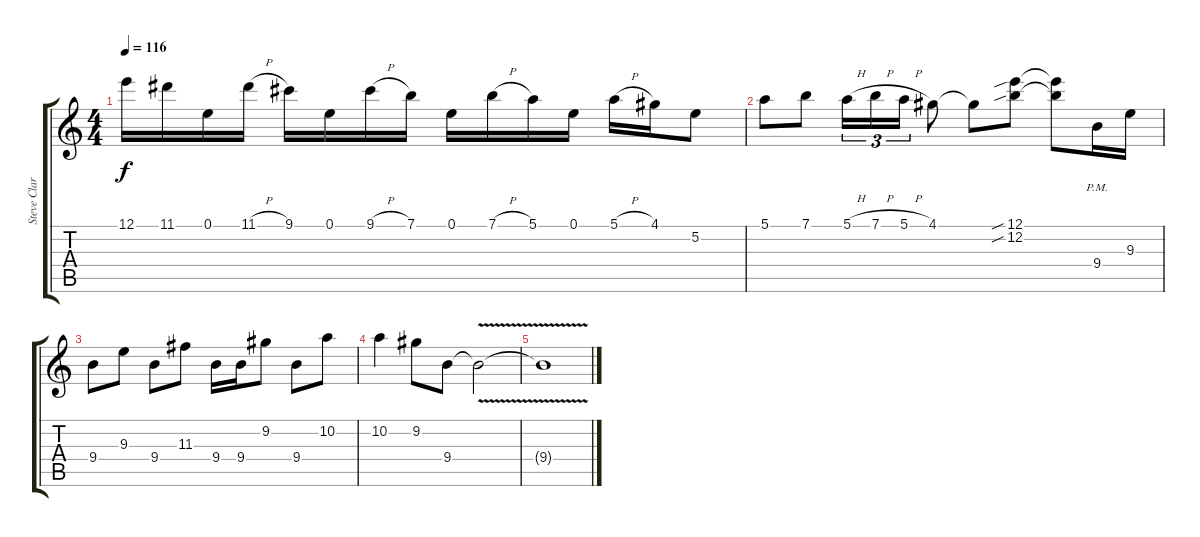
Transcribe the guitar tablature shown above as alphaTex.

\track ("Steve Clark" "Steve Clar") {instrument distortionguitar}
\staff {score tabs}
\tuning (E4 B3 G3 D3 A2 E2) {hide}
\ts (4 4)
\tempo 116
\clef g2
\ks c
12.1.16{dy f} 11.1.16 0.1.16 11.1{h}.16 9.1.16 0.1.16 9.1{h}.16 7.1.16 0.1.16 7.1{h}.16 5.1.16 0.1.16 5.1{h}.16 4.1.16 5.2.8 |
5.1.8 7.1.8 5.1{h}.16{tu (3 2)} 7.1{h}.16{tu (3 2)} 5.1{h}.16{tu (3 2)} 4.1.8 4.1{t}.8 (12.1{sib} 12.2{sib}).8 (12.1{t} 12.2{t}).8 9.4{pm}.16 9.3.16 |
9.4.8 9.3.8 9.4.8 11.3.8 9.4.16 9.4.16 9.2.8 9.4.8 10.2.8 |
10.2.4 9.2.8 9.4.8 9.4{v t}.2 |
9.4{t}.1
